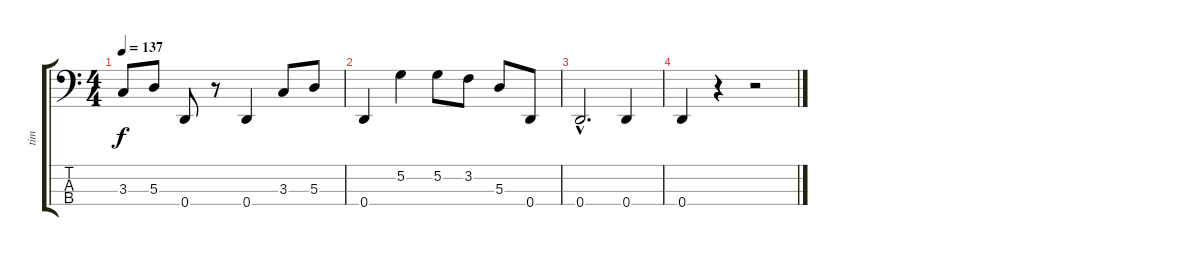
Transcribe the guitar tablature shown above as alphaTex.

\track ("tim" "tim") {instrument electricbassfinger}
\staff {score tabs}
\tuning (G2 D2 A1 D1) {hide}
\ts (4 4)
\tempo 137
\clef f4
\ks c
3.3.8{dy f} 5.3.8 0.4.8 r.8 0.4.4 3.3.8 5.3.8 |
0.4.4 5.2.4 5.2.8 3.2.8 5.3.8 0.4.8 |
0.4{hac}.2{d} 0.4.4 |
0.4.4 r.4 r.2
